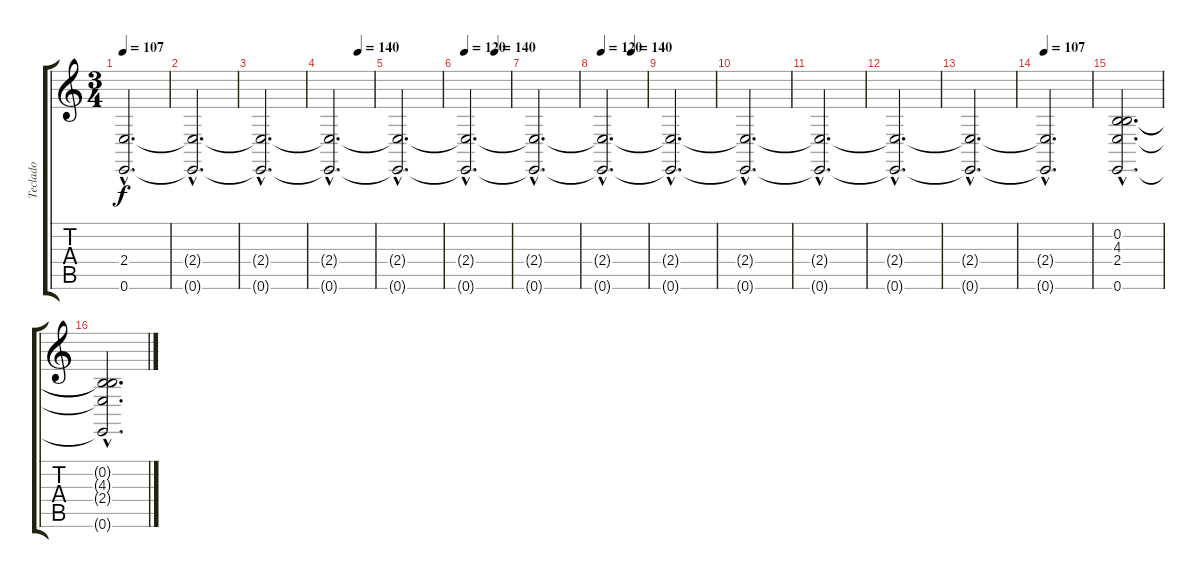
\track ("Teclado" "Teclado") {instrument synthstrings2}
\staff {score tabs}
\tuning (E4 B3 G3 D3 A2 E2) {hide}
\ts (3 4)
\tempo 107
\clef g2
\ks c
(2.4{hac} 0.6{hac}).2{d dy f volume 10 instrument synthstrings2} |
(2.4{hac t} 0.6{hac t}).2{d} |
(2.4{hac t} 0.6{hac t}).2{d} |
\tempo (140 0.6666666666666666)
(2.4{hac t} 0.6{hac t}).2{d} |
(2.4{hac t} 0.6{hac t}).2{d} |
\tempo 120
\tempo (140 0.6666666666666666)
(2.4{hac t} 0.6{hac t}).2{d} |
(2.4{hac t} 0.6{hac t}).2{d} |
\tempo 120
\tempo (140 0.6666666666666666)
(2.4{hac t} 0.6{hac t}).2{d} |
(2.4{hac t} 0.6{hac t}).2{d} |
(2.4{hac t} 0.6{hac t}).2{d} |
(2.4{hac t} 0.6{hac t}).2{d} |
(2.4{hac t} 0.6{hac t}).2{d} |
(2.4{hac t} 0.6{hac t}).2{d} |
\tempo 107
(2.4{hac t} 0.6{hac t}).2{d} |
(0.2{hac} 4.3{hac} 2.4{hac} 0.6{hac}).2{d volume 8 instrument synthstrings2} |
(0.2{hac t} 4.3{hac t} 2.4{hac t} 0.6{hac t}).2{d}
